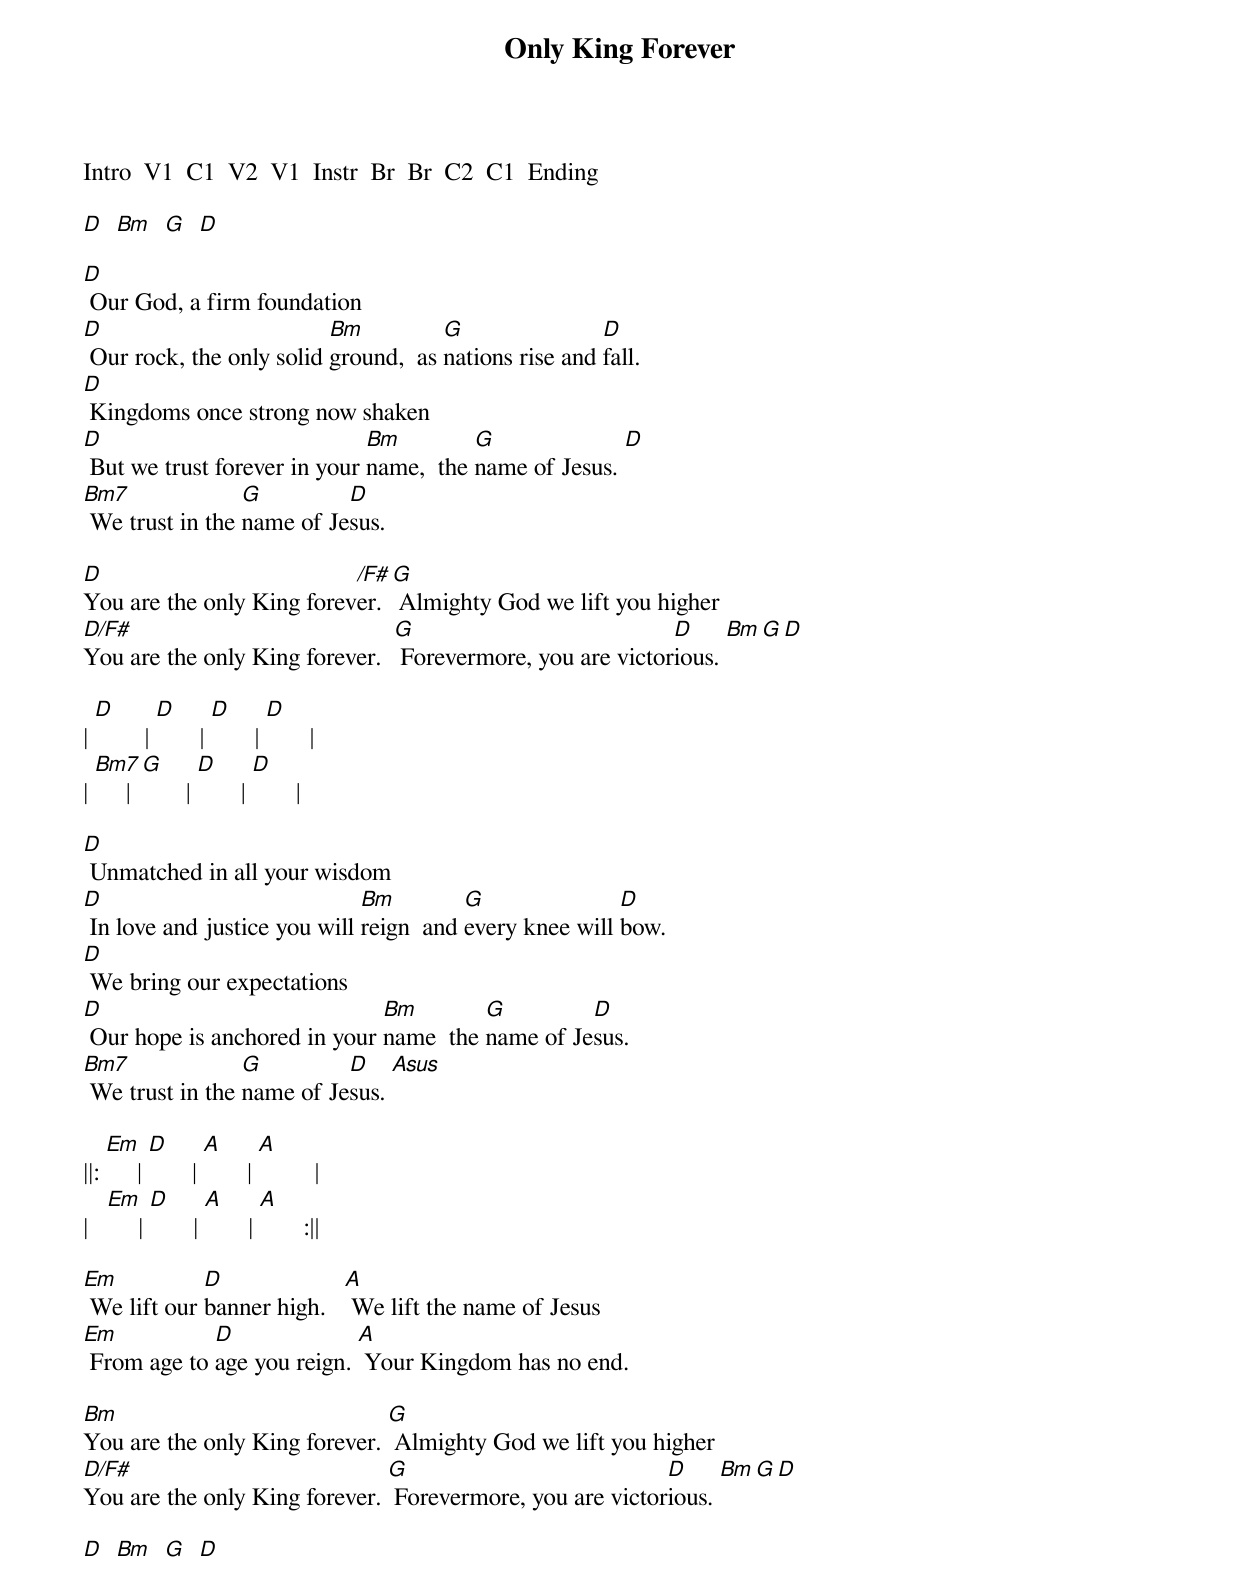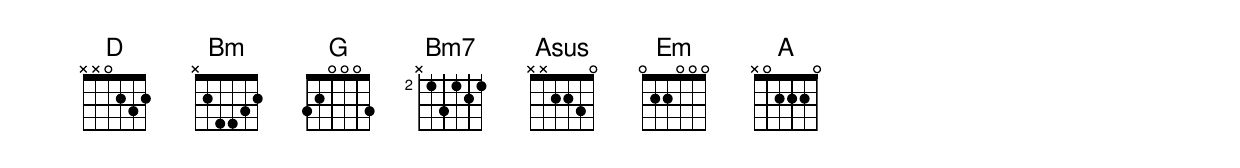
{title: Only King Forever}
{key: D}
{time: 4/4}
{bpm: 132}
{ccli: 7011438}
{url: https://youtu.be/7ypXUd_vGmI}
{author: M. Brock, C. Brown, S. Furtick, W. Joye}
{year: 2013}
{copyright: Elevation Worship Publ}

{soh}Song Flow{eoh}
Intro  V1  C1  V2  V1  Instr  Br  Br  C2  C1  Ending

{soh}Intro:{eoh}
[D]  [Bm]  [G]  [D]

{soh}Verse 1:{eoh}
[D] Our God, a firm foundation
[D] Our rock, the only solid [Bm]ground,  as [G]nations rise and [D]fall.
[D] Kingdoms once strong now shaken
[D] But we trust forever in your [Bm]name,  the [G]name of Jesus. [D]
[Bm7] We trust in the [G]name of Je[D]sus.

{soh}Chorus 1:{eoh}
[D]You are the only King forev[/F#]er. [G] Almighty God we lift you higher
[D/F#]You are the only King forever.  [G] Forevermore, you are victor[D]ious. [Bm][G][D]

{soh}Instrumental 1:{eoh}
| [D]        | [D]       | [D]       | [D]       |
| [Bm7]     | [G]       | [D]       | [D]       |

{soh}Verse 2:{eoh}
[D] Unmatched in all your wisdom
[D] In love and justice you will [Bm]reign  and [G]every knee will [D]bow.
[D] We bring our expectations
[D] Our hope is anchored in your [Bm]name  the [G]name of Je[D]sus.
[Bm7] We trust in the [G]name of Je[D]sus. [Asus]

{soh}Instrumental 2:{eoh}
||: [Em]     | [D]       | [A]       | [A]         |
|   [Em]     | [D]       | [A]       | [A]       :||

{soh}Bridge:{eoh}
[Em] We lift our [D]banner high.   [A] We lift the name of Jesus
[Em] From age to [D]age you reign. [A] Your Kingdom has no end.

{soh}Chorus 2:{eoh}
[Bm]You are the only King forever. [G] Almighty God we lift you higher
[D/F#]You are the only King forever. [G] Forevermore, you are victor[D]ious. [Bm][G][D]

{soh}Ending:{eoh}
[D]  [Bm]  [G]  [D]
